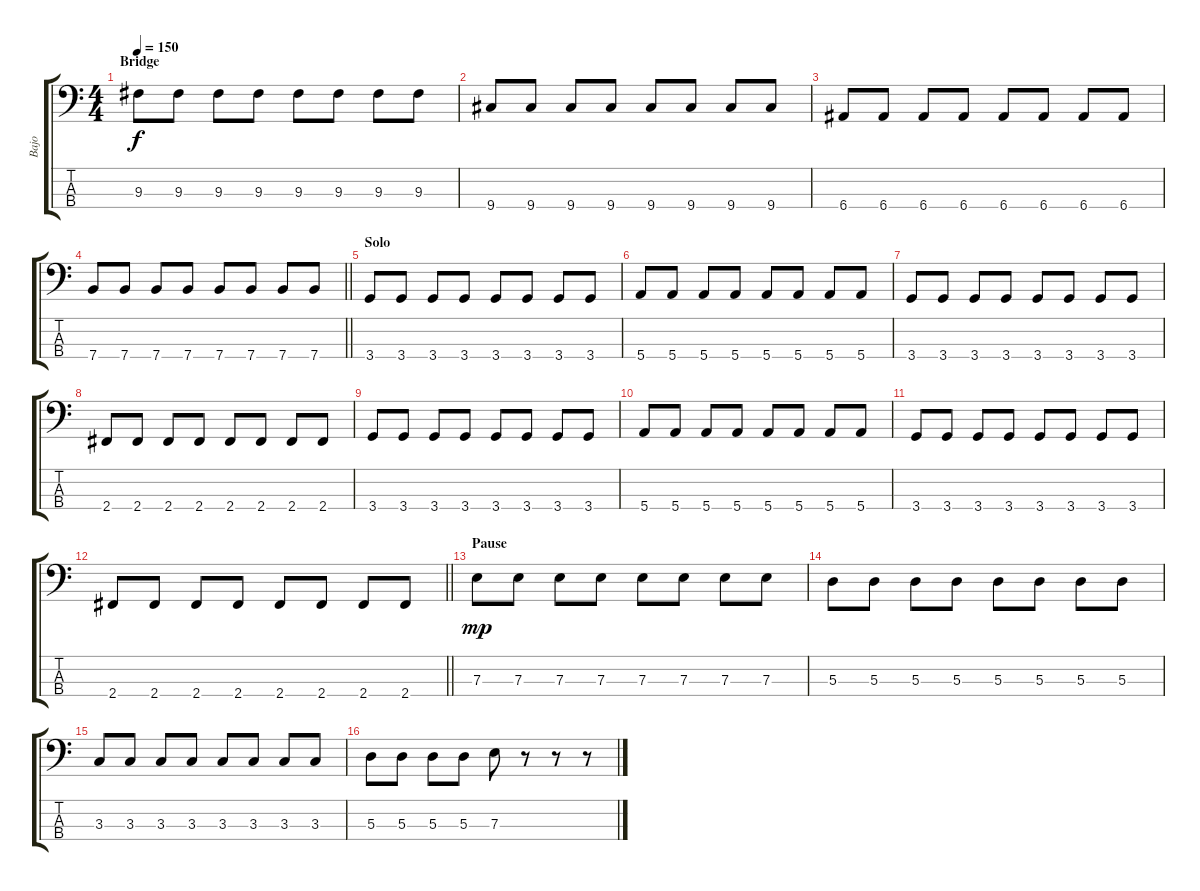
\track ("Bajo" "Bajo") {instrument electricbasspick}
\staff {score tabs}
\tuning (G2 D2 A1 E1) {hide}
\ts (4 4)
\section ("" "Bridge")
\tempo 150
\clef f4
\ks c
9.3.8{dy f} 9.3.8 9.3.8 9.3.8 9.3.8 9.3.8 9.3.8 9.3.8 |
9.4.8 9.4.8 9.4.8 9.4.8 9.4.8 9.4.8 9.4.8 9.4.8 |
6.4.8 6.4.8 6.4.8 6.4.8 6.4.8 6.4.8 6.4.8 6.4.8 |
\barLineRight lightlight
7.4.8 7.4.8 7.4.8 7.4.8 7.4.8 7.4.8 7.4.8 7.4.8 |
\section ("" "Solo")
3.4.8 3.4.8 3.4.8 3.4.8 3.4.8 3.4.8 3.4.8 3.4.8 |
5.4.8 5.4.8 5.4.8 5.4.8 5.4.8 5.4.8 5.4.8 5.4.8 |
3.4.8 3.4.8 3.4.8 3.4.8 3.4.8 3.4.8 3.4.8 3.4.8 |
2.4.8 2.4.8 2.4.8 2.4.8 2.4.8 2.4.8 2.4.8 2.4.8 |
3.4.8 3.4.8 3.4.8 3.4.8 3.4.8 3.4.8 3.4.8 3.4.8 |
5.4.8 5.4.8 5.4.8 5.4.8 5.4.8 5.4.8 5.4.8 5.4.8 |
3.4.8 3.4.8 3.4.8 3.4.8 3.4.8 3.4.8 3.4.8 3.4.8 |
\barLineRight lightlight
2.4.8 2.4.8 2.4.8 2.4.8 2.4.8 2.4.8 2.4.8 2.4.8 |
\section ("" "Pause")
7.3.8{dy mp} 7.3.8 7.3.8 7.3.8 7.3.8 7.3.8 7.3.8 7.3.8 |
5.3.8 5.3.8 5.3.8 5.3.8 5.3.8 5.3.8 5.3.8 5.3.8 |
3.3.8 3.3.8 3.3.8 3.3.8 3.3.8 3.3.8 3.3.8 3.3.8 |
5.3.8 5.3.8 5.3.8 5.3.8 7.3.8 r.8 r.8 r.8
